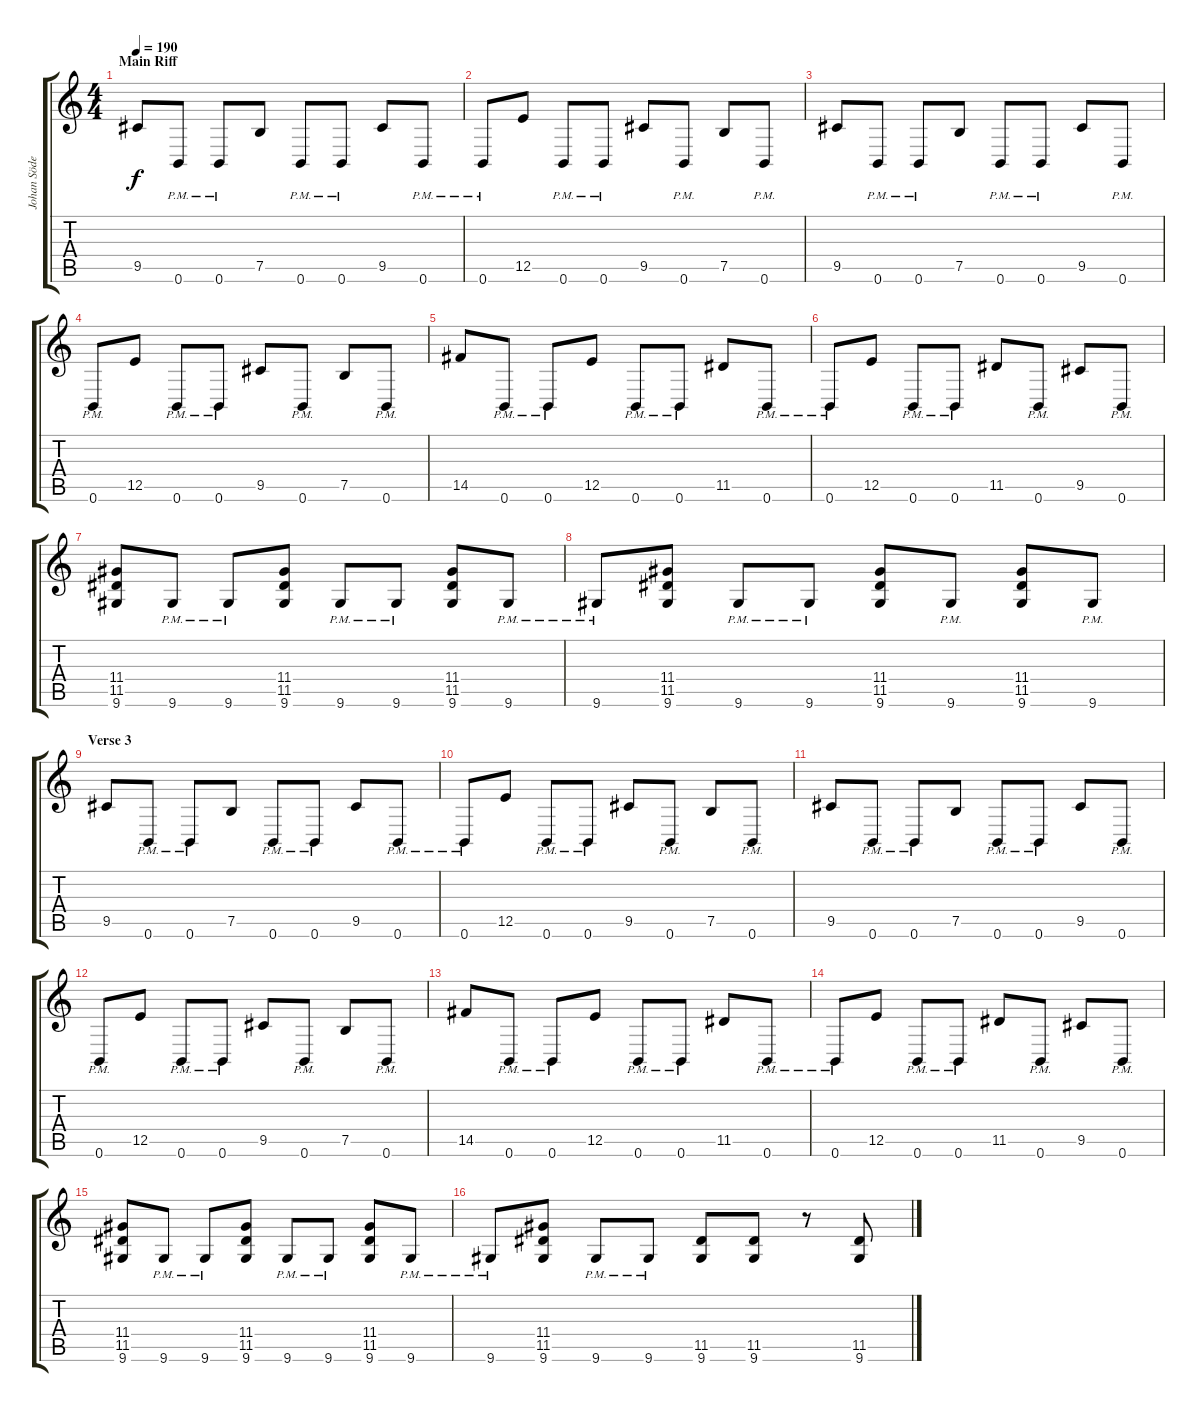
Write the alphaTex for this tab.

\track ("Johan Söderberg" "Johan Söde") {instrument distortionguitar}
\staff {score tabs}
\tuning (B3 Gb3 D3 A2 E2 B1) {hide}
\ts (4 4)
\section ("" "Main Riff")
\tempo 190
\clef g2
\ks c
9.5.8{dy f} 0.6{pm}.8 0.6{pm}.8 7.5.8 0.6{pm}.8 0.6{pm}.8 9.5.8 0.6{pm}.8 |
0.6{pm}.8 12.5.8 0.6{pm}.8 0.6{pm}.8 9.5.8 0.6{pm}.8 7.5.8 0.6{pm}.8 |
9.5.8 0.6{pm}.8 0.6{pm}.8 7.5.8 0.6{pm}.8 0.6{pm}.8 9.5.8 0.6{pm}.8 |
0.6{pm}.8 12.5.8 0.6{pm}.8 0.6{pm}.8 9.5.8 0.6{pm}.8 7.5.8 0.6{pm}.8 |
14.5.8 0.6{pm}.8 0.6{pm}.8 12.5.8 0.6{pm}.8 0.6{pm}.8 11.5.8 0.6{pm}.8 |
0.6{pm}.8 12.5.8 0.6{pm}.8 0.6{pm}.8 11.5.8 0.6{pm}.8 9.5.8 0.6{pm}.8 |
(11.4 11.5 9.6).8 9.6{pm}.8 9.6{pm}.8 (11.4 11.5 9.6).8 9.6{pm}.8 9.6{pm}.8 (11.4 11.5 9.6).8 9.6{pm}.8 |
9.6{pm}.8 (11.4 11.5 9.6).8 9.6{pm}.8 9.6{pm}.8 (11.4 11.5 9.6).8 9.6{pm}.8 (11.4 11.5 9.6).8 9.6{pm}.8 |
\section ("" "Verse 3")
9.5.8 0.6{pm}.8 0.6{pm}.8 7.5.8 0.6{pm}.8 0.6{pm}.8 9.5.8 0.6{pm}.8 |
0.6{pm}.8 12.5.8 0.6{pm}.8 0.6{pm}.8 9.5.8 0.6{pm}.8 7.5.8 0.6{pm}.8 |
9.5.8 0.6{pm}.8 0.6{pm}.8 7.5.8 0.6{pm}.8 0.6{pm}.8 9.5.8 0.6{pm}.8 |
0.6{pm}.8 12.5.8 0.6{pm}.8 0.6{pm}.8 9.5.8 0.6{pm}.8 7.5.8 0.6{pm}.8 |
14.5.8 0.6{pm}.8 0.6{pm}.8 12.5.8 0.6{pm}.8 0.6{pm}.8 11.5.8 0.6{pm}.8 |
0.6{pm}.8 12.5.8 0.6{pm}.8 0.6{pm}.8 11.5.8 0.6{pm}.8 9.5.8 0.6{pm}.8 |
(11.4 11.5 9.6).8 9.6{pm}.8 9.6{pm}.8 (11.4 11.5 9.6).8 9.6{pm}.8 9.6{pm}.8 (11.4 11.5 9.6).8 9.6{pm}.8 |
9.6{pm}.8 (11.4 11.5 9.6).8 9.6{pm}.8 9.6{pm}.8 (11.5 9.6).8 (11.5 9.6).8 r.8 (11.5 9.6).8
